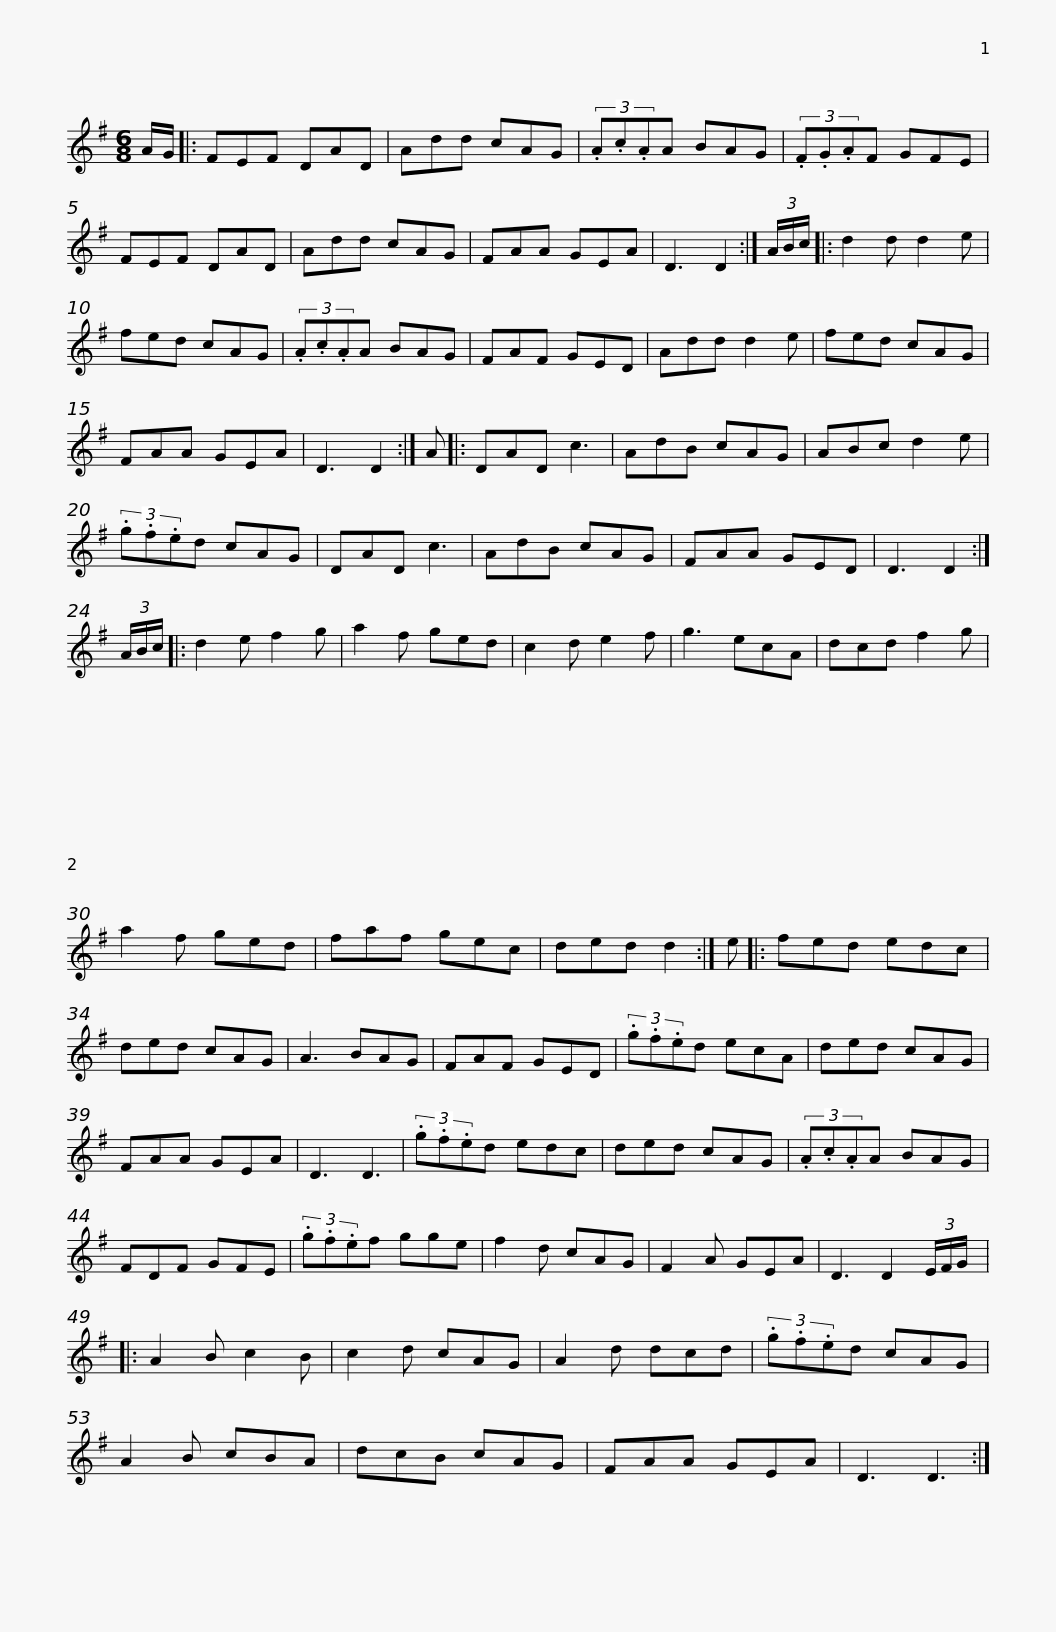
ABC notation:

X:1
L:1/8
M:6/8
I:linebreak $
K:G
V:1 treble
V:1
 A/G/ |: FEF DAD | Add cAG | (3.A.c.AA BAG | (3.F.G.AF GFE | %5
 FEF DAD | Add cAG |$ FAA GEA | D3 D2 :| (3A/B/c/ |: %10
 d2 d d2 e | fed cAG | (3.A.c.AA BAG | FAF GED | Add d2 e |$ %15
 fed cAG | FAA GEA | D3 D2 :| A |: DAD c3 | %20
 AdB cAG | ABc d2 e | (3.g.f.ed cAG | DAD c3 |$ AdB cAG | %25
 FAA GED | D3 D2 :| (3A/B/c/ |: d2 e f2 g | a2 f ged | %30
 c2 d e2 f | g3 ecA | dcd f2 g |$ a2 f ged | faf gec | %35
 ded d2 :| e |: fed edc | ded cAG | A3 BAG | %40
 FAF GED |$ (3.g.f.ed ecA | ded cAG | FAA GEA | D3 D3 | %45
 (3.g.f.ed edc | ded cAG | (3.A.c.AA BAG |$ FDF GFE | (3.g.f.ef gge | %50
 f2 d cAG | F2 A GEA | D3 D2 (3E/F/G/ |: A2 B c2 B | c2 d cAG | %55
 A2 d dcd |$ (3.g.f.ed cAG | A2 B cBA | dcB cAG | FAA GEA | %60
 D3 D3 :| %61
